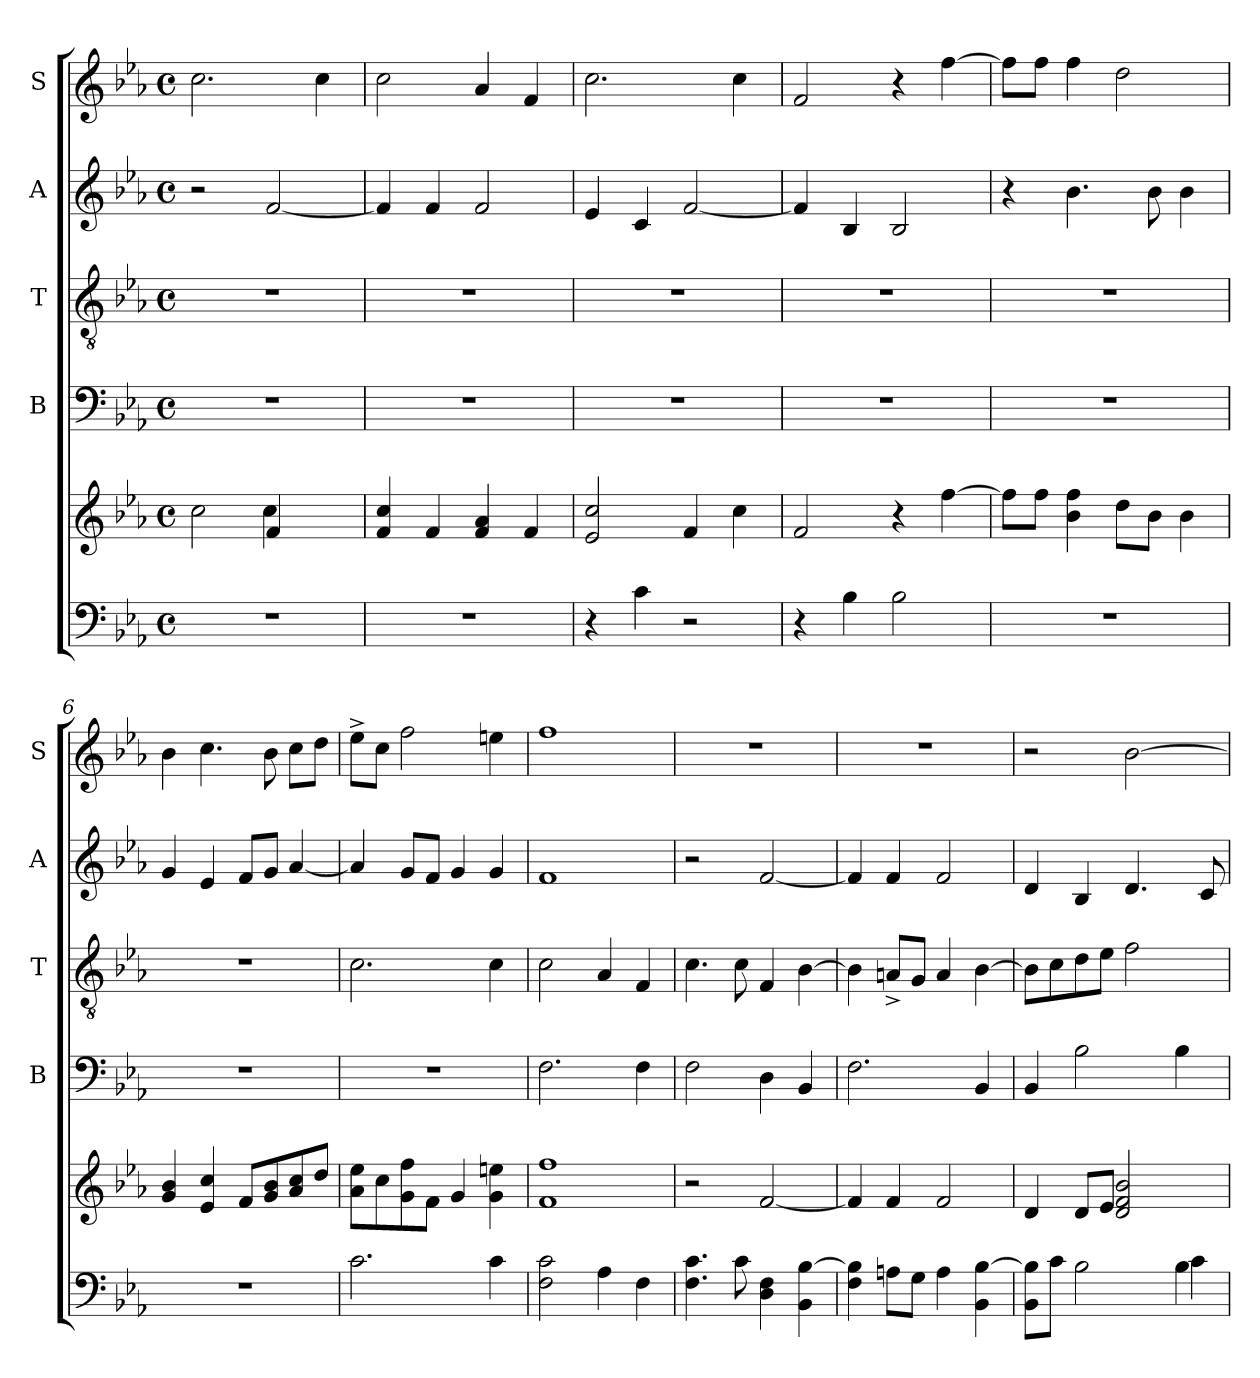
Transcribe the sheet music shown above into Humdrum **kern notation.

**kern	**kern	**kern	**kern	**kern	**kern
*part5	*part5	*part4	*part3	*part2	*part1
*staff6	*staff5	*staff4	*staff3	*staff2	*staff1
*	*	*I"B	*I"T	*I"A	*I"S
*	*	*I'B	*I'T	*I'A	*I'S
*clefF4	*clefG2	*clefF4	*clefGv2	*clefG2	*clefG2
*k[b-e-a-]	*k[b-e-a-]	*k[b-e-a-]	*k[b-e-a-]	*k[b-e-a-]	*k[b-e-a-]
*E-:	*E-:	*E-:	*E-:	*E-:	*E-:
*M4/4	*M4/4	*M4/4	*M4/4	*M4/4	*M4/4
*met(c)	*met(c)	*met(c)	*met(c)	*met(c)	*met(c)
=1	=1	=1	=1	=1	=1
*	*^	*	*	*	*
1r	2cc\	2ryy	1r	1r	2r	2.cc\
.	4f/	4cc\	.	.	[<2f/	.
.	4ryy	4ryy	.	.	.	4cc\
*	*v	*v	*	*	*	*
=2	=2	=2	=2	=2	=2
1r	4f/ 4cc/	1r	1r	4f/]	2cc\
.	4f/	.	.	4f/	.
.	4f/ 4a-/	.	.	2f/	4a-/
.	4f/	.	.	.	4f/
=3	=3	=3	=3	=3	=3
4r	2e-/ 2cc/	1r	1r	4e-/	2.cc\
4c\	.	.	.	4c/	.
2r	4f/	.	.	[<2f/	.
.	4cc\	.	.	.	4cc\
=4	=4	=4	=4	=4	=4
4r	2f/	1r	1r	4f/]	2f/
4B-\	.	.	.	4B-/	.
2B-\	4r	.	.	2B-/	4r
.	[>4ff\	.	.	.	[>4ff\
=5	=5	=5	=5	=5	=5
*	*^	*	*	*	*
1r	8ff\L]	4ryy	1r	1r	4r	8ff\L]
.	8ff\J	.	.	.	.	8ff\J
.	4ryy	4b-\ 4ff\	.	.	4.b-\	4ff\
.	2ryy	8dd\L	.	.	.	2dd\
.	.	8b-\J	.	.	8b-\	.
.	.	4b-\	.	.	4b-\	.
*	*v	*v	*	*	*	*
=6	=6	=6	=6	=6	=6
1r	4g/ 4b-/	1r	1r	4g/	4b-\
.	4e-/ 4cc/	.	.	4e-/	4.cc\
.	8f/L	.	.	8f/L	.
.	8g/ 8b-/	.	.	8g/J	8b-\
.	8a-/ 8cc/	.	.	[<4a-/	8cc\L
.	8dd/J	.	.	.	8dd\J
=7	=7	=7	=7	=7	=7
2.c\	8a-\ 8ee-\L	1r	2.c\	4a-/]	8ee-^>\L
.	8cc\	.	.	.	8cc\J
.	8g\ 8ff\	.	.	8g/L	2ff\
.	8f\J	.	.	8f/J	.
.	4g/	.	.	4g/	.
4c\	4g\ 4een\	.	4c\	4g/	4een\
!!LO:LB:g=z
=8	=8	=8	=8	=8	=8
2F\ 2c\	1f 1ff	2.F\	2c\	1f	1ff
4A-\	.	.	4A-/	.	.
4F\	.	4F\	4F/	.	.
=9	=9	=9	=9	=9	=9
4.F\ 4.c\	2r	2F\	4.c\	2r	1r
8c\	.	.	8c\	.	.
4D\ 4F\	[<2f/	4D\	4F/	[<2f/	.
4BB-\ [>4B-\	.	4BB-/	[>4B-\	.	.
=10	=10	=10	=10	=10	=10
4F\ 4B-\]	4f/]	2.F\	4B-\]	4f/]	1r
8An\L	4f/	.	8An^</L	4f/	.
8G\J	.	.	8G/J	.	.
4A\	2f/	.	4A/	2f/	.
4BB-\ [>4B-\	.	4BB-/	[>4B-\	.	.
=11	=11	=11	=11	=11	=11
*^	*^	*	*	*	*
8BB-\ 8B-\]L	2.ryy	4d/	4.ryy	4BB-/	8B-\L]	4d/	2r
8c\J	.	.	.	.	8c\	.	.
2B-\	.	8d/L	.	2B-\	8d\	4B-/	.
.	.	8e-/J	2d/ 2f/ 2b-/	.	8e-\J	.	.
.	.	8ryy	.	.	2f\	4.d/	[>2b-\
.	.	4.ryy	.	.	.	.	.
4B-\	4c\	.	.	4B-\	.	.	.
.	.	.	8ryy	.	.	8c/	.
*v	*v	*	*	*	*	*	*
*	*v	*v	*	*	*	*
=	=	=	=	=	=
*-	*-	*-	*-	*-	*-
